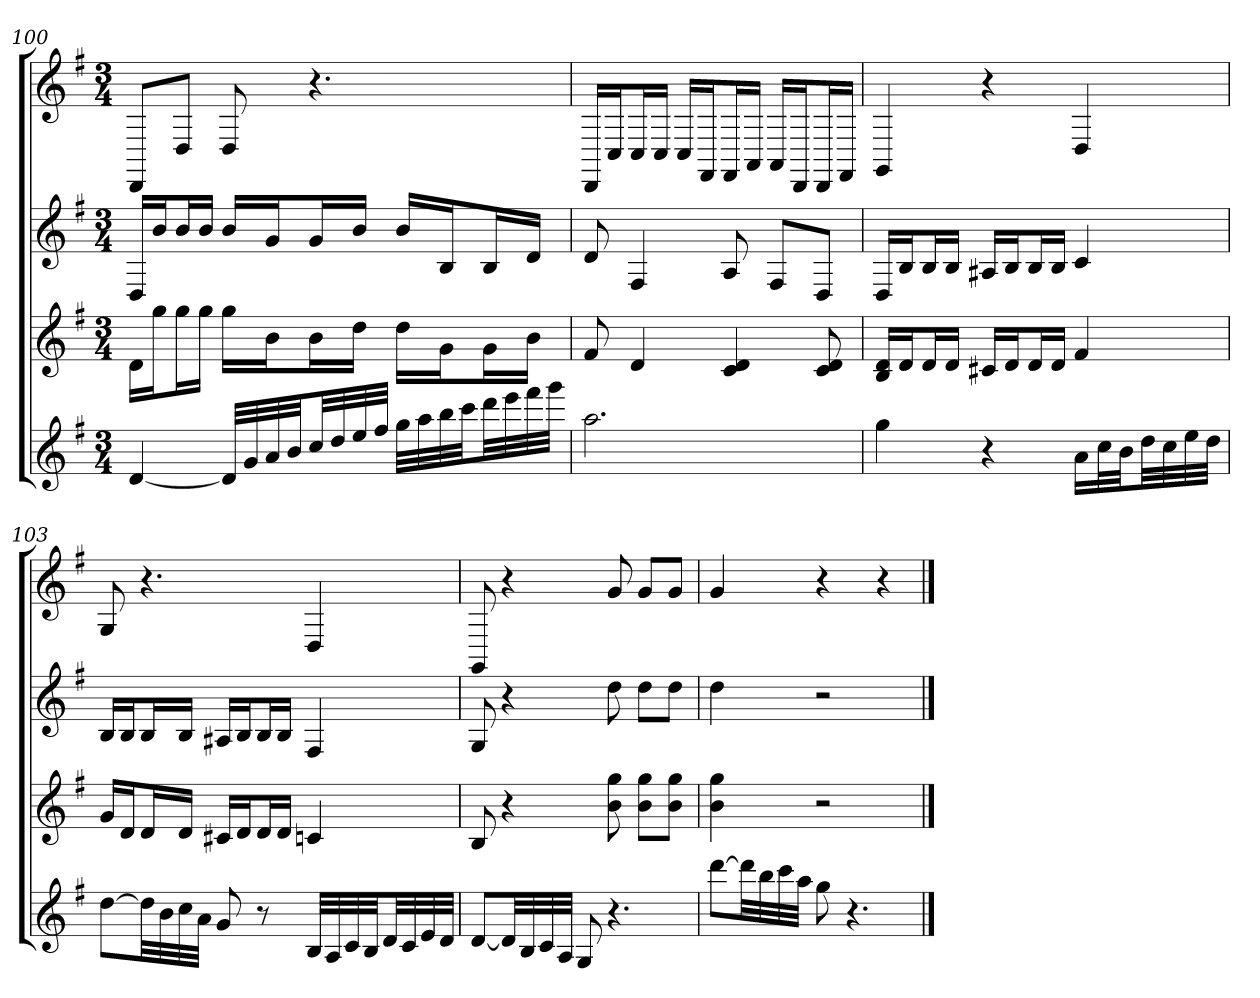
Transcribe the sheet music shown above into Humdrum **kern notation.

**kern	**kern	**kern	**kern
*part4	*part3	*part2	*part1
*staff4	*staff3	*staff2	*staff1
*k[f#]	*k[f#]	*k[f#]	*k[f#]
*G:	*G:	*G:	*G:
*M3/4	*M3/4	*M3/4	*M3/4
=100	=100	=100	=100
[4d	16dLL	16DLL	8DDL
.	16ggJ	16bJ	.
.	16ggL	16bL	8DJ
.	16ggJJ	16bJJ	.
32dLLL]	16ggLL	16bLL	8D
32g	.	.	.
32a	16bJ	16gJ	.
32bJJ	.	.	.
32ccLL	16bL	16gL	4.r
32dd	.	.	.
32ee	16ddJJ	16bJJ	.
32ff#JJJ	.	.	.
32ggLLL	16ddLL	16bLL	.
32aa	.	.	.
32bb	16gJ	16BJ	.
32cccJJ	.	.	.
32dddLL	16gL	16BL	.
32eee	.	.	.
32fff#	16bJJ	16dJJ	.
32gggJJJ	.	.	.
=101	=101	=101	=101
2.aa	8f#	8d	16DDLL
.	.	.	16CJ
.	4d	4F#	16CL
.	.	.	16CJJ
.	.	.	16CLL
.	.	.	16FF#J
.	4c 4d	8A	16FF#L
.	.	.	16AAJJ
.	.	8F#L	16AALL
.	.	.	16DDJ
.	8c 8d	8DJ	16DDL
.	.	.	16FF#JJ
=102	=102	=102	=102
4gg	16B 16dLL	16DLL	4GG
.	16dJ	16BJ	.
.	16dL	16BL	.
.	16dJJ	16BJJ	.
4r	16c#XLL	16A#XLL	4r
.	16dJ	16BJ	.
.	16dL	16BL	.
.	16dJJ	16BJJ	.
16aLL	4f#	4c	4D
32ccL	.	.	.
32bJJ	.	.	.
32ddLL	.	.	.
32cc	.	.	.
32ee	.	.	.
32ddJJJ	.	.	.
=103	=103	=103	=103
[8ddL	16gLL	16BLL	8G
.	16dJ	16BJ	.
32ddLL]	16dL	16BL	4.r
32b	.	.	.
32cc	16dJJ	16BJJ	.
32aJJJ	.	.	.
8g	16c#XLL	16A#XLL	.
.	16dJ	16BJ	.
8r	16dL	16BL	.
.	16dJJ	16BJJ	.
32BLLL	4cn	4F#	4D
32A	.	.	.
32c	.	.	.
32BJJ	.	.	.
32dLL	.	.	.
32c	.	.	.
32e	.	.	.
32dJJJ	.	.	.
=104	=104	=104	=104
[8dL	8B	8G	8GG
32dLL]	4r	4r	4r
32B	.	.	.
32c	.	.	.
32AJJJ	.	.	.
8G	.	.	.
4.r	8b 8gg	8dd	8g
.	8b 8ggL	8ddL	8gL
.	8b 8ggJ	8ddJ	8gJ
=105	=105	=105	=105
[8dddL	4b 4gg	4dd	4g
32dddLL]	.	.	.
32bb	.	.	.
32ccc	.	.	.
32aaJJJ	.	.	.
8gg	2r	2r	4r
4.r	.	.	.
.	.	.	4r
==	==	==	==
*-	*-	*-	*-
